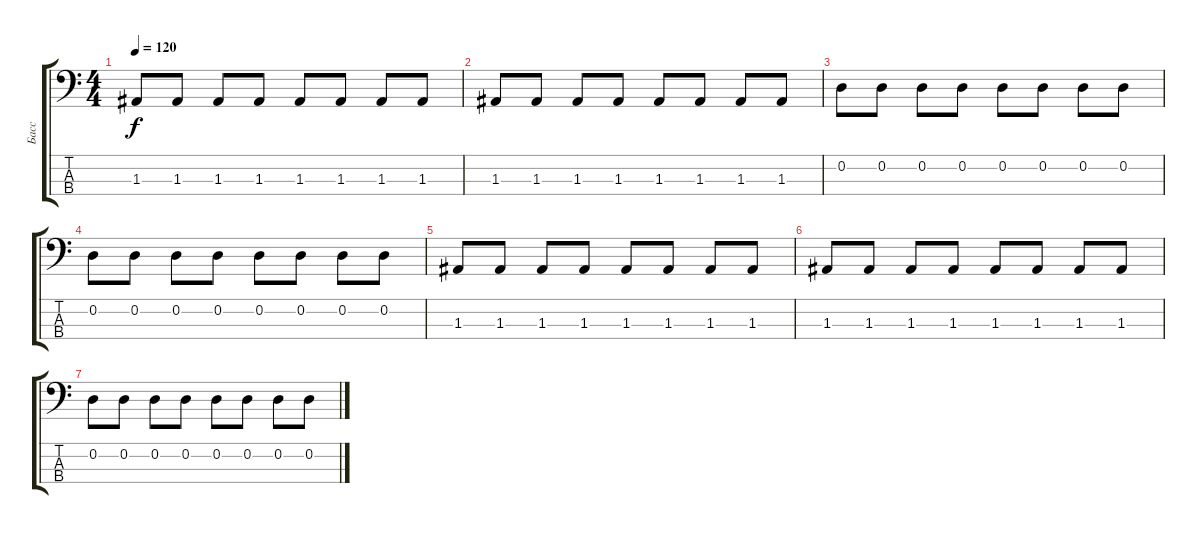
\track ("Басс" "Басс") {instrument electricbasspick}
\staff {score tabs}
\tuning (G2 D2 A1 E1) {hide}
\ts (4 4)
\tempo 120
\clef f4
\ks c
1.3.8{dy f} 1.3.8 1.3.8 1.3.8 1.3.8 1.3.8 1.3.8 1.3.8 |
1.3.8 1.3.8 1.3.8 1.3.8 1.3.8 1.3.8 1.3.8 1.3.8 |
0.2.8 0.2.8 0.2.8 0.2.8 0.2.8 0.2.8 0.2.8 0.2.8 |
0.2.8 0.2.8 0.2.8 0.2.8 0.2.8 0.2.8 0.2.8 0.2.8 |
1.3.8 1.3.8 1.3.8 1.3.8 1.3.8 1.3.8 1.3.8 1.3.8 |
1.3.8 1.3.8 1.3.8 1.3.8 1.3.8 1.3.8 1.3.8 1.3.8 |
0.2.8 0.2.8 0.2.8 0.2.8 0.2.8 0.2.8 0.2.8 0.2.8
